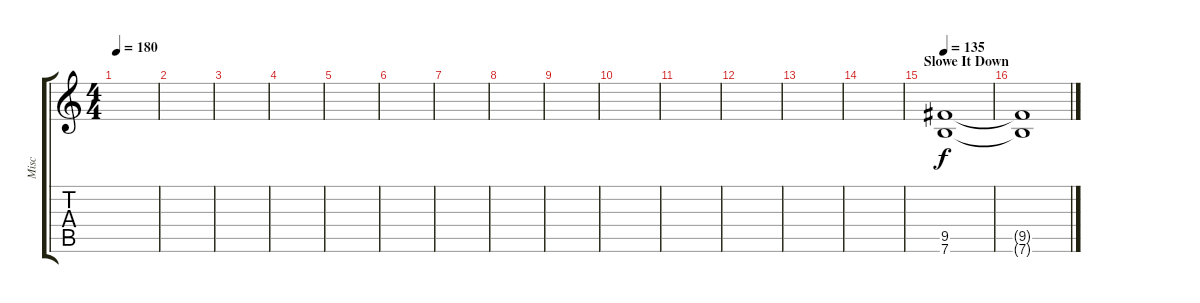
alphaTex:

\track ("Misc" "Misc") {instrument distortionguitar}
\staff {score tabs}
\tuning (E4 B3 G3 D3 A2 E2) {hide}
\ts (4 4)
\tempo 180
\clef g2
\ks c
|
|
|
|
|
|
|
|
|
|
|
|
|
|
\section ("" "Slowe It Down")
\tempo 135
(9.5 7.6).1 |
(9.5{t} 7.6{t}).1{volume 0}
